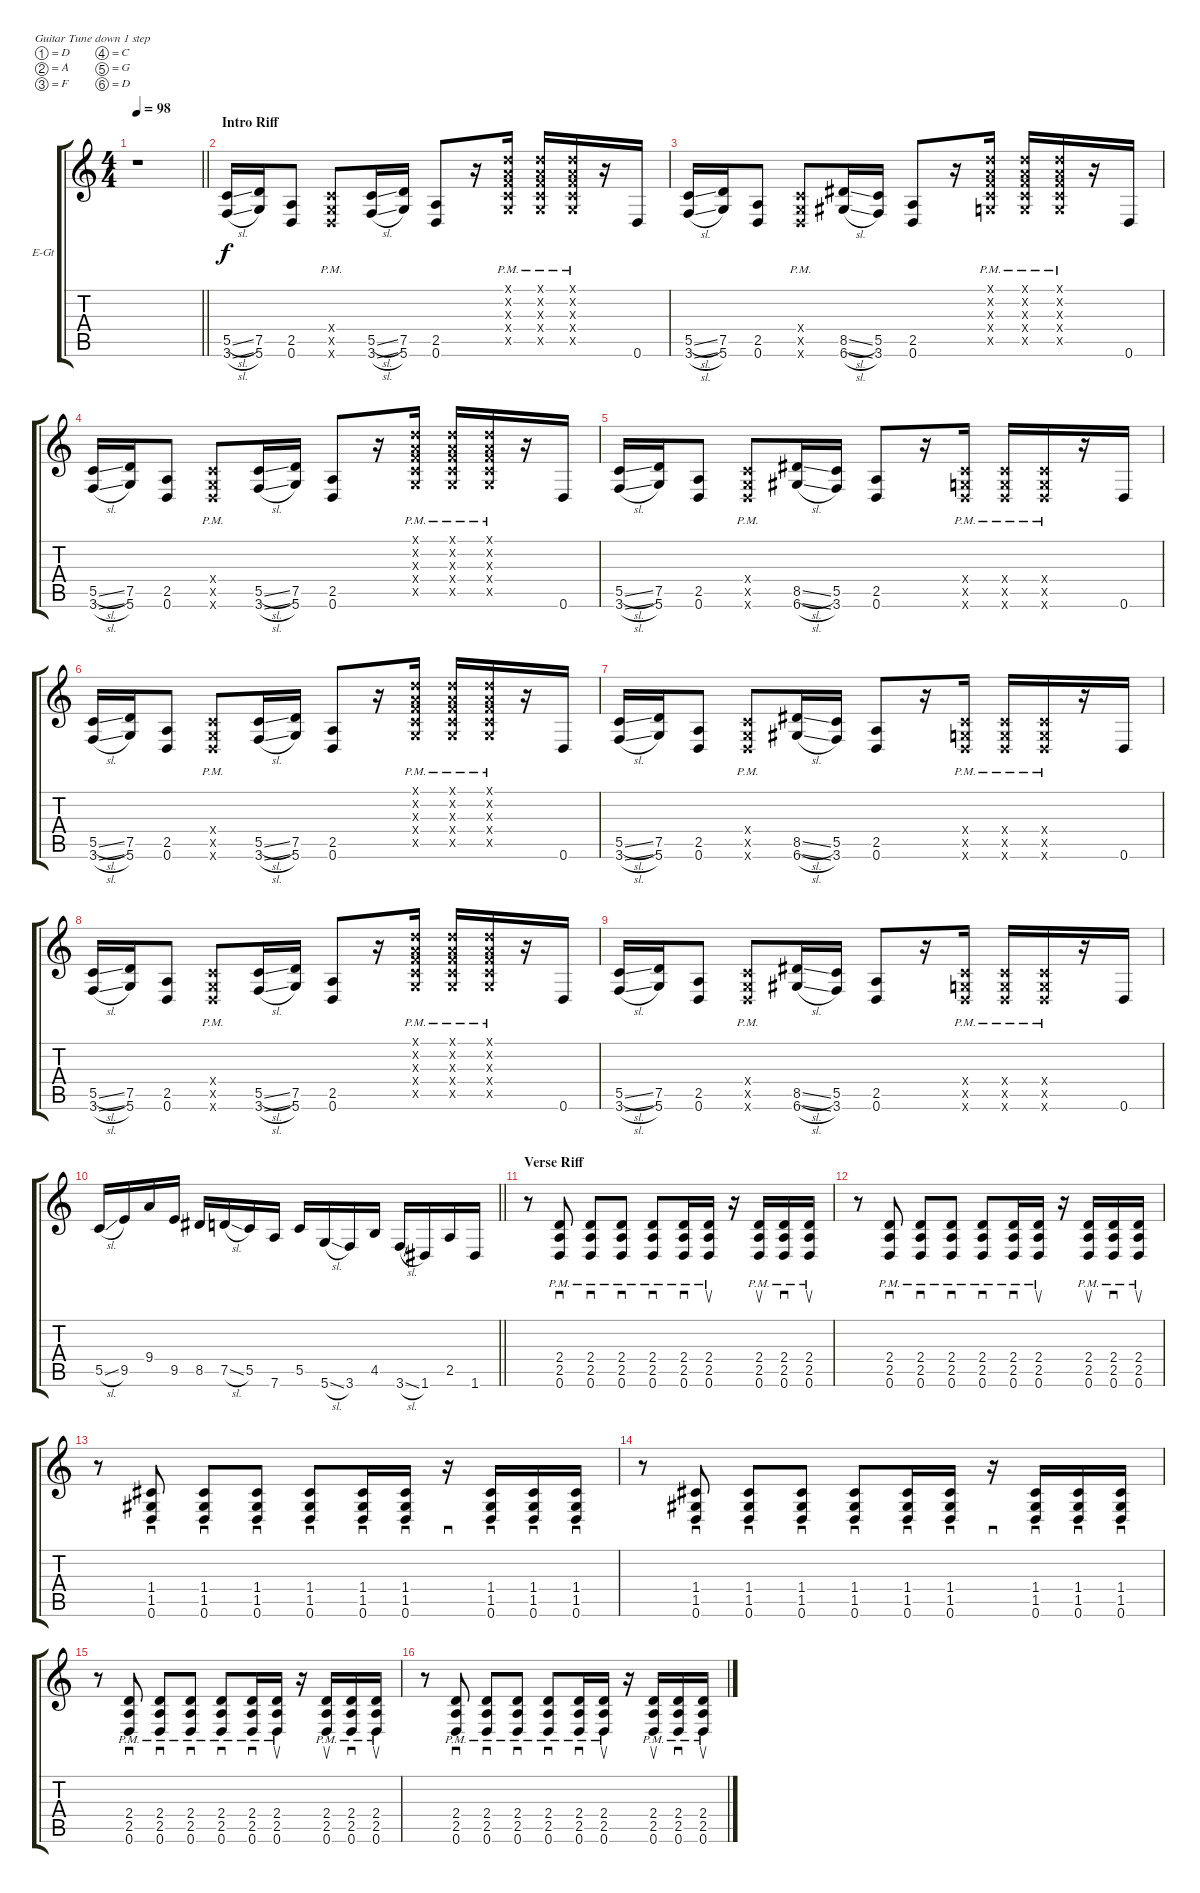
\bracketExtendMode groupsimilarinstruments
\firstSystemTrackNameOrientation horizontal
\otherSystemsTrackNameOrientation horizontal
\track ("Dimebag Darrell" "E-Gt") {solo instrument overdrivenguitar}
\staff {score tabs}
\tuning (D4 A3 F3 C3 G2 D2)
\ts (4 4)
\beaming (8 2 2 2 2)
\tempo 98
\clef g2
\barLineRight lightlight
\ks c
r.1{dy f instrument overdrivenguitar} |
\section ("" "Intro Riff")
(5.5{sl} 3.6{sl}).16 (7.5 5.6).16 (2.5 0.6).8 (0.4{pm x} 0.5{pm x} 0.6{pm x}).8 (5.5{sl} 3.6{sl}).16 (7.5 5.6).16 (2.5 0.6).8 r.16 (0.1{x} 0.2{x} 0.3{x} 0.4{pm x} 0.5{pm x}).16 (0.1{x} 0.2{x} 0.3{x} 0.4{pm x} 0.5{pm x}).16 (0.1{x} 0.2{x} 0.3{x} 0.4{pm x} 0.5{pm x}).16 r.16 0.6.16 |
(5.5{sl} 3.6{sl}).16 (7.5 5.6).16 (2.5 0.6).8 (0.4{pm x} 0.5{pm x} 0.6{pm x}).8 (8.5{sl} 6.6{sl}).16 (5.5 3.6).16 (2.5 0.6).8 r.16 (0.1{x} 0.2{x} 0.3{x} 0.4{pm x} 0.5{pm x}).16 (0.1{x} 0.2{x} 0.3{x} 0.4{pm x} 0.5{pm x}).16 (0.1{x} 0.2{x} 0.3{x} 0.4{pm x} 0.5{pm x}).16 r.16 0.6.16 |
(5.5{sl} 3.6{sl}).16 (7.5 5.6).16 (2.5 0.6).8 (0.4{pm x} 0.5{pm x} 0.6{pm x}).8 (5.5{sl} 3.6{sl}).16 (7.5 5.6).16 (2.5 0.6).8 r.16 (0.1{x} 0.2{x} 0.3{x} 0.4{pm x} 0.5{pm x}).16 (0.1{x} 0.2{x} 0.3{x} 0.4{pm x} 0.5{pm x}).16 (0.1{x} 0.2{x} 0.3{x} 0.4{pm x} 0.5{pm x}).16 r.16 0.6.16 |
(5.5{sl} 3.6{sl}).16 (7.5 5.6).16 (2.5 0.6).8 (0.4{pm x} 0.5{pm x} 0.6{pm x}).8 (8.5{sl} 6.6{sl}).16 (5.5 3.6).16 (2.5 0.6).8 r.16 (0.4{pm x} 0.5{pm x} 0.6{pm x}).16 (0.4{pm x} 0.5{pm x} 0.6{pm x}).16 (0.4{pm x} 0.5{pm x} 0.6{pm x}).16 r.16 0.6.16 |
(5.5{sl} 3.6{sl}).16 (7.5 5.6).16 (2.5 0.6).8 (0.4{pm x} 0.5{pm x} 0.6{pm x}).8 (5.5{sl} 3.6{sl}).16 (7.5 5.6).16 (2.5 0.6).8 r.16 (0.1{x} 0.2{x} 0.3{x} 0.4{pm x} 0.5{pm x}).16 (0.1{x} 0.2{x} 0.3{x} 0.4{pm x} 0.5{pm x}).16 (0.1{x} 0.2{x} 0.3{x} 0.4{pm x} 0.5{pm x}).16 r.16 0.6.16 |
(5.5{sl} 3.6{sl}).16 (7.5 5.6).16 (2.5 0.6).8 (0.4{pm x} 0.5{pm x} 0.6{pm x}).8 (8.5{sl} 6.6{sl}).16 (5.5 3.6).16 (2.5 0.6).8 r.16 (0.4{pm x} 0.5{pm x} 0.6{pm x}).16 (0.4{pm x} 0.5{pm x} 0.6{pm x}).16 (0.4{pm x} 0.5{pm x} 0.6{pm x}).16 r.16 0.6.16 |
(5.5{sl} 3.6{sl}).16 (7.5 5.6).16 (2.5 0.6).8 (0.4{pm x} 0.5{pm x} 0.6{pm x}).8 (5.5{sl} 3.6{sl}).16 (7.5 5.6).16 (2.5 0.6).8 r.16 (0.1{x} 0.2{x} 0.3{x} 0.4{pm x} 0.5{pm x}).16 (0.1{x} 0.2{x} 0.3{x} 0.4{pm x} 0.5{pm x}).16 (0.1{x} 0.2{x} 0.3{x} 0.4{pm x} 0.5{pm x}).16 r.16 0.6.16 |
(5.5{sl} 3.6{sl}).16 (7.5 5.6).16 (2.5 0.6).8 (0.4{pm x} 0.5{pm x} 0.6{pm x}).8 (8.5{sl} 6.6{sl}).16 (5.5 3.6).16 (2.5 0.6).8 r.16 (0.4{pm x} 0.5{pm x} 0.6{pm x}).16 (0.4{pm x} 0.5{pm x} 0.6{pm x}).16 (0.4{pm x} 0.5{pm x} 0.6{pm x}).16 r.16 0.6.16 |
\barLineRight lightlight
5.5{sl}.16 9.5.16 9.4.16 9.5.16 8.5.16 7.5{sl}.16 5.5.16 7.6.16 5.5.16 5.6{sl}.16 3.6.16 4.5.16 3.6{sl}.16 1.6.16 2.5.16 1.6.16 |
\section ("" "Verse Riff")
r.8 (2.4{pm} 2.5{pm} 0.6{pm}).8{sd} (2.4{pm} 2.5{pm} 0.6{pm}).8{sd} (2.4{pm} 2.5{pm} 0.6{pm}).8{sd} (2.4{pm} 2.5{pm} 0.6{pm}).8{sd} (2.4{pm} 2.5{pm} 0.6{pm}).16{sd} (2.4{pm} 2.5{pm} 0.6{pm}).16{su} r.16 (2.4{pm} 2.5{pm} 0.6{pm}).16{su} (2.4{pm} 2.5{pm} 0.6{pm}).16{sd} (2.4{pm} 2.5{pm} 0.6{pm}).16{su} |
r.8 (2.4{pm} 2.5{pm} 0.6{pm}).8{sd} (2.4{pm} 2.5{pm} 0.6{pm}).8{sd} (2.4{pm} 2.5{pm} 0.6{pm}).8{sd} (2.4{pm} 2.5{pm} 0.6{pm}).8{sd} (2.4{pm} 2.5{pm} 0.6{pm}).16{sd} (2.4{pm} 2.5{pm} 0.6{pm}).16{su} r.16 (2.4{pm} 2.5{pm} 0.6{pm}).16{su} (2.4{pm} 2.5{pm} 0.6{pm}).16{sd} (2.4{pm} 2.5{pm} 0.6{pm}).16{su} |
r.8 (1.5 0.6 1.4).8{sd} (1.5 0.6 1.4).8{sd} (1.5 0.6 1.4).8{sd} (1.5 0.6 1.4).8{sd} (1.5 0.6 1.4).16{sd} (1.5 0.6 1.4).16{sd} r.16{sd} (1.5 0.6 1.4).16{sd} (1.5 0.6 1.4).16{sd} (1.5 0.6 1.4).16{sd} |
r.8 (1.5 0.6 1.4).8{sd} (1.5 0.6 1.4).8{sd} (1.5 0.6 1.4).8{sd} (1.5 0.6 1.4).8{sd} (1.5 0.6 1.4).16{sd} (1.5 0.6 1.4).16{sd} r.16{sd} (1.5 0.6 1.4).16{sd} (1.5 0.6 1.4).16{sd} (1.5 0.6 1.4).16{sd} |
r.8 (2.4{pm} 2.5{pm} 0.6{pm}).8{sd} (2.4{pm} 2.5{pm} 0.6{pm}).8{sd} (2.4{pm} 2.5{pm} 0.6{pm}).8{sd} (2.4{pm} 2.5{pm} 0.6{pm}).8{sd} (2.4{pm} 2.5{pm} 0.6{pm}).16{sd} (2.4{pm} 2.5{pm} 0.6{pm}).16{su} r.16 (2.4{pm} 2.5{pm} 0.6{pm}).16{su} (2.4{pm} 2.5{pm} 0.6{pm}).16{sd} (2.4{pm} 2.5{pm} 0.6{pm}).16{su} |
r.8 (2.4{pm} 2.5{pm} 0.6{pm}).8{sd} (2.4{pm} 2.5{pm} 0.6{pm}).8{sd} (2.4{pm} 2.5{pm} 0.6{pm}).8{sd} (2.4{pm} 2.5{pm} 0.6{pm}).8{sd} (2.4{pm} 2.5{pm} 0.6{pm}).16{sd} (2.4{pm} 2.5{pm} 0.6{pm}).16{su} r.16 (2.4{pm} 2.5{pm} 0.6{pm}).16{su} (2.4{pm} 2.5{pm} 0.6{pm}).16{sd} (2.4{pm} 2.5{pm} 0.6{pm}).16{su}
